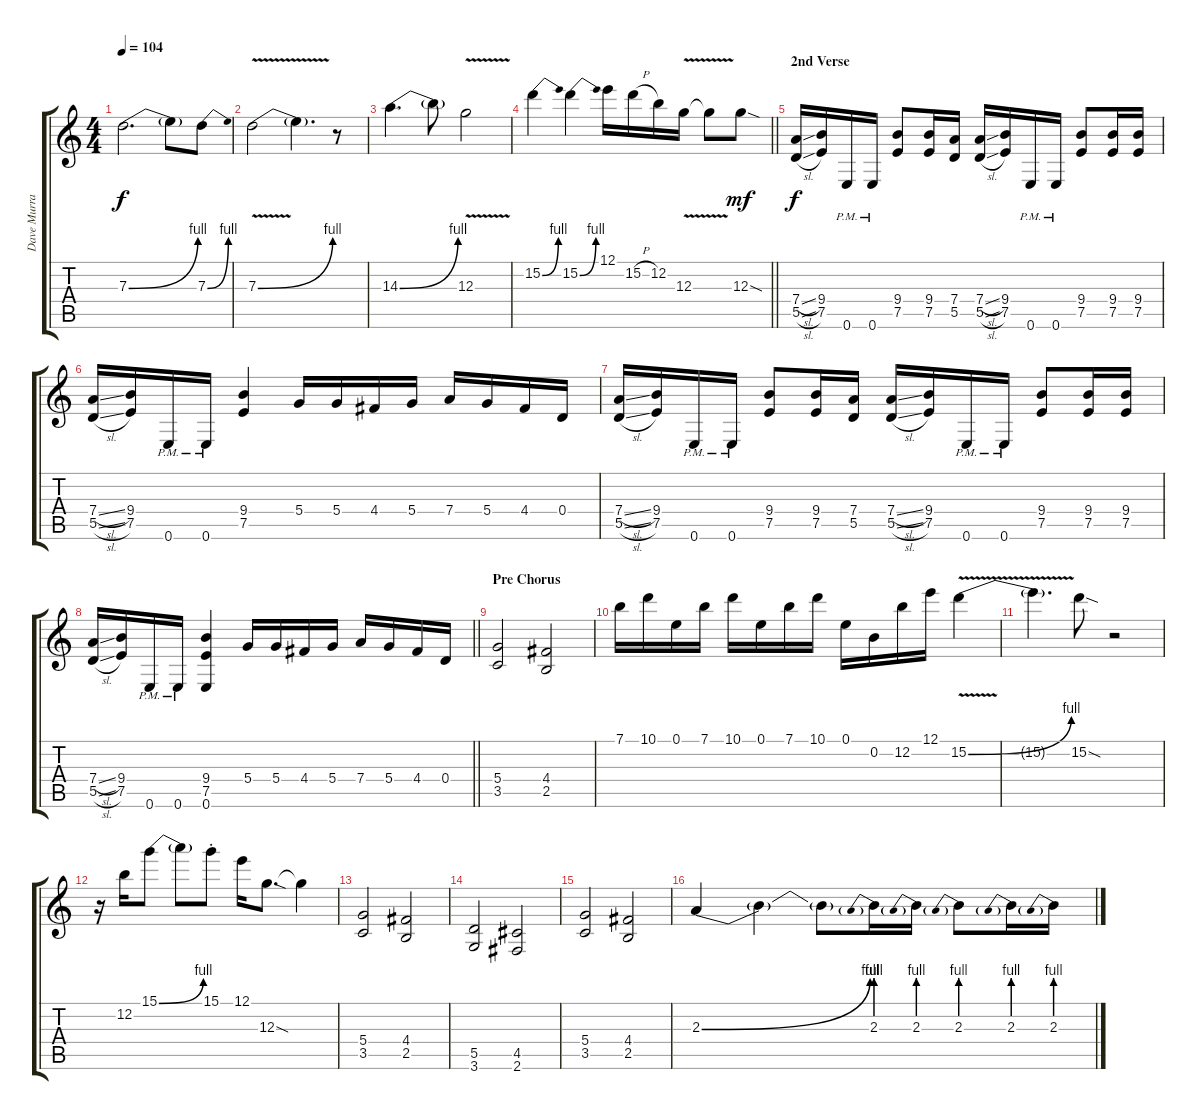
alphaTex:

\track ("Dave Murray" "Dave Murra") {instrument distortionguitar}
\staff {score tabs}
\tuning (E4 B3 G3 D3 A2 E2) {hide}
\ts (4 4)
\tempo 104
\clef g2
\ks c
7.3{be (bend 0 0 60 4)}.2{d dy f} 7.3{t}.8 7.3{be (bend 0 0 60 4)}.8 |
7.3{be (bend 0 0 60 4) v}.2 7.3{t}.4{d} r.8 |
14.3{be (bend 0 0 60 4)}.4{d} 14.3{t}.8 12.3{v}.2 |
\barLineRight lightlight
15.2{be (bend 0 0 60 4)}.4 15.2{be (bend 0 0 60 4)}.4 12.1.16 15.2{h}.16 12.2.16 12.3{v}.16 12.3{t}.8 12.3{sod}.8{dy mf} |
\section ("" "2nd Verse")
(7.4{sl} 5.5{sl}).16{dy f} (9.4 7.5).16 0.6{pm}.16 0.6{pm}.16 (9.4 7.5).8 (9.4 7.5).16 (7.4 5.5).16 (7.4{sl} 5.5{sl}).16 (9.4 7.5).16 0.6{pm}.16 0.6{pm}.16 (9.4 7.5).8 (9.4 7.5).16 (9.4 7.5).16 |
(7.4{sl} 5.5{sl}).16 (9.4 7.5).16 0.6{pm}.16 0.6{pm}.16 (9.4 7.5).4 5.4.16 5.4.16 4.4.16 5.4.16 7.4.16 5.4.16 4.4.16 0.4.16 |
(7.4{sl} 5.5{sl}).16 (9.4 7.5).16 0.6{pm}.16 0.6{pm}.16 (9.4 7.5).8 (9.4 7.5).16 (7.4 5.5).16 (7.4{sl} 5.5{sl}).16 (9.4 7.5).16 0.6{pm}.16 0.6{pm}.16 (9.4 7.5).8 (9.4 7.5).16 (9.4 7.5).16 |
\barLineRight lightlight
(7.4{sl} 5.5{sl}).16 (9.4 7.5).16 0.6{pm}.16 0.6{pm}.16 (9.4 7.5 0.6).4 5.4.16 5.4.16 4.4.16 5.4.16 7.4.16 5.4.16 4.4.16 0.4.16 |
\section ("" "Pre Chorus")
(5.4 3.5).2 (4.4 2.5).2 |
7.1.16 10.1.16 0.1.16 7.1.16 10.1.16 0.1.16 7.1.16 10.1.16 0.1.16 0.2.16 12.2.16 12.1.16 15.2{be (bend 0 0 60 4) v}.4 |
15.2{t}.4{d} 15.2{sod}.8 r.2 |
r.16 12.2.16 15.1{be (bend 0 0 60 4)}.8 15.1{t}.8 15.1{st}.8 12.1.16 12.3{sod}.8{d} 12.3{t}.4 |
(5.4 3.5).2 (4.4 2.5).2 |
(5.5 3.6).2 (4.5 2.6).2 |
(5.4 3.5).2 (4.4 2.5).2 |
2.3{be (bend 0 0 60 4)}.4 2.3{t}.4 2.3{t}.8 2.3{be (prebend 0 4 60 4)}.16 2.3{be (prebend 0 4 60 4)}.16 2.3{be (prebend 0 4 60 4)}.8 2.3{be (prebend 0 4 60 4)}.16 2.3{be (prebend 0 4 60 4)}.16
